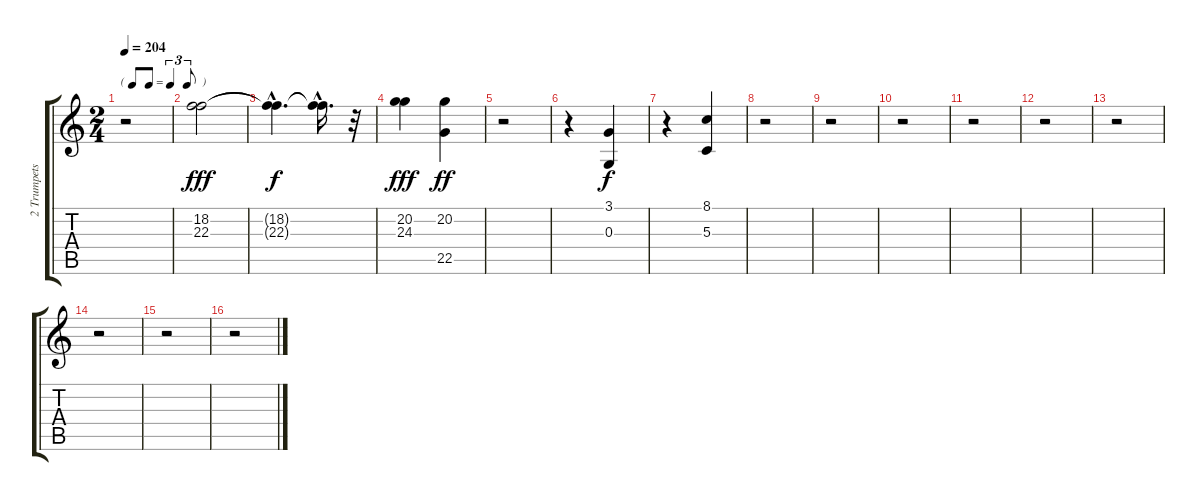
\track ("2 Trumpets in C" "2 Trumpets") {instrument trumpet}
\staff {score tabs}
\tuning (E4 B3 G3 D3 A2 E2) {hide}
\ts (2 4)
\tf triplet8th
\tempo 204
\clef g2
\ks c
r.2{dy mf} |
(18.2 22.3).2{dy fff} |
(18.2{hac t} 22.3{hac t}).4{d dy f} (18.2{hac t} 22.3{hac t}).16{d} r.32 |
(20.2 24.3).4{dy fff} (20.2 22.5).4{dy ff} |
r.2 |
r.4 (3.1 0.3).4{dy f} |
r.4 (8.1 5.3).4 |
r.2 |
r.2 |
r.2 |
r.2 |
r.2 |
r.2 |
r.2 |
r.2 |
r.2
